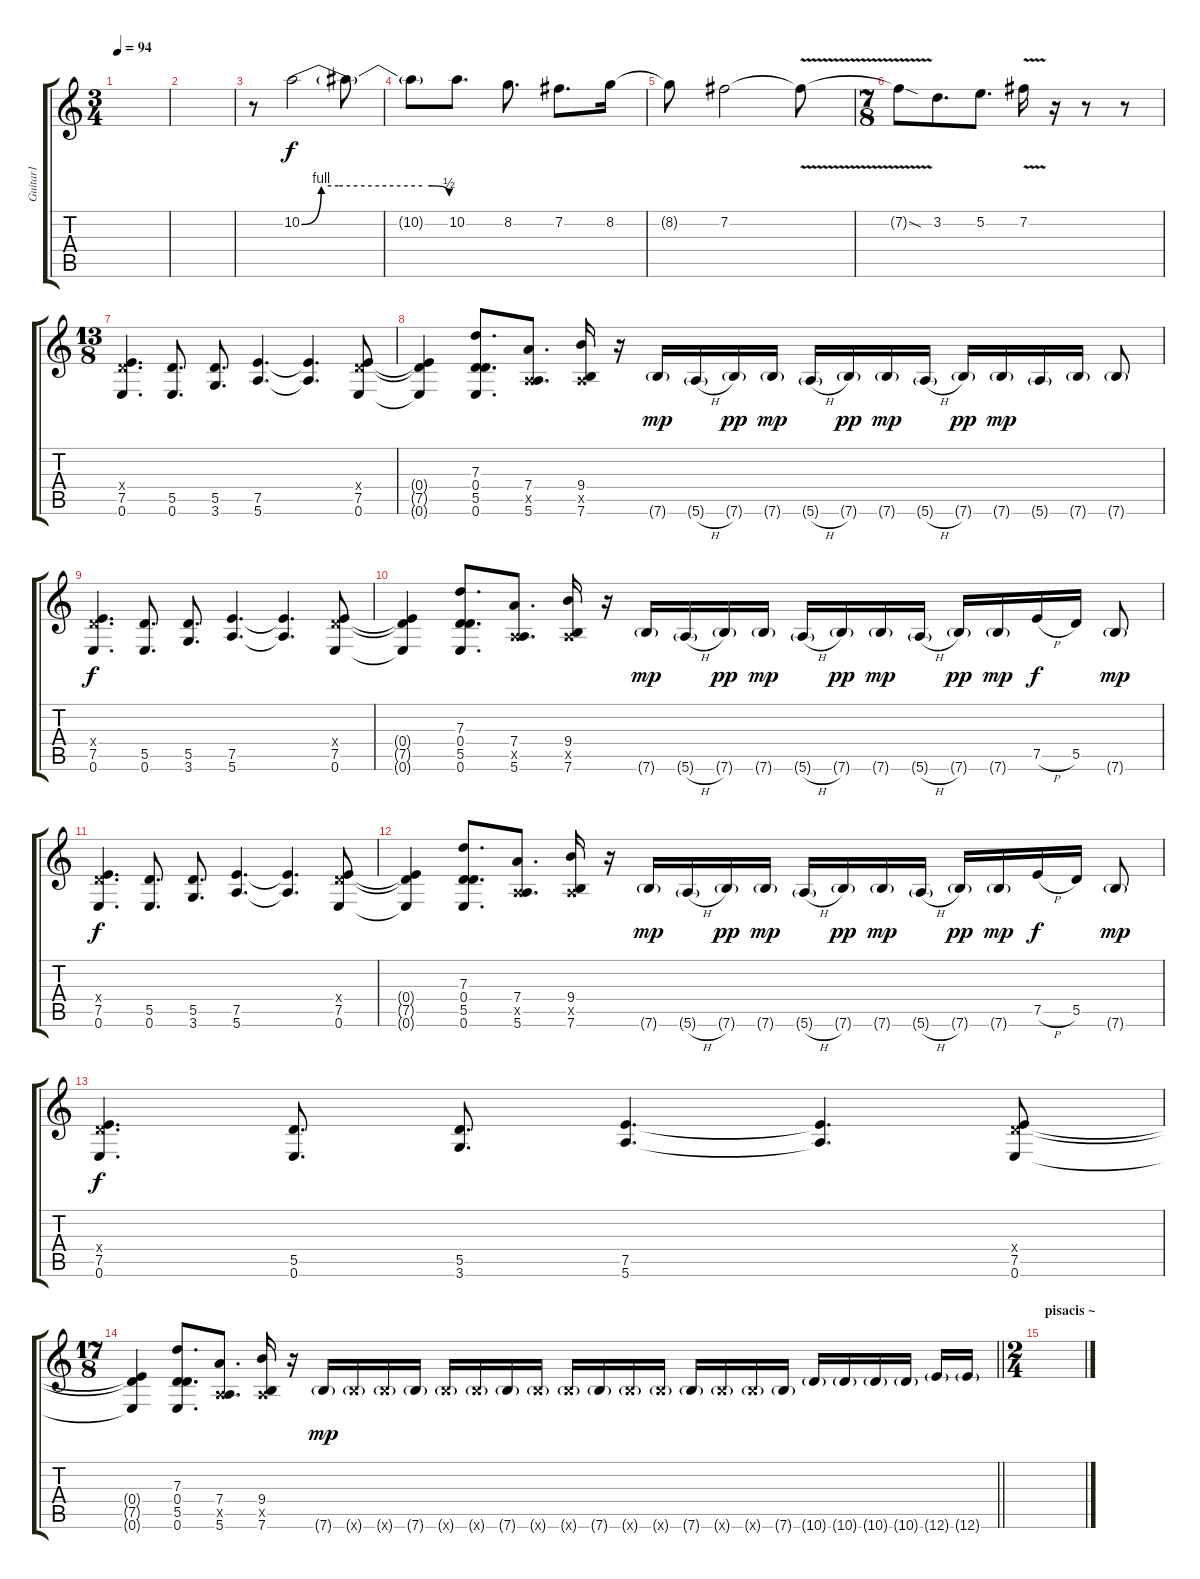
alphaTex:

\track ("Guitar1" "Guitar1") {instrument distortionguitar}
\staff {score tabs}
\tuning (E4 B3 G3 D3 A2 E2) {hide}
\ts (3 4)
\tempo 94
\clef g2
\ks c
|
|
r.8 10.2{be (custom 0 0 8 4 15 4 49 4 53 4 60 2)}.2{volume 12 balance 11} 10.2{t}.8 |
10.2{t}.8 10.2.8{d} 8.2.8{d} 7.2.8{d} 8.2.16 |
8.2{t}.8 7.2.2 7.2{v t}.8 |
\ts (7 8)
7.2{sod t}.8 3.2.8{d} 5.2.8{d} 7.2{v}.16 r.16 r.8 r.8 |
\ts (13 8)
(0.4{x} 7.5 0.6).4{d volume 10 instrument distortionguitar} (5.5 0.6).8{d} (5.5 3.6).8{d} (7.5 5.6).4{d} (7.5{t} 5.6{t}).4{d} (0.4{x} 7.5 0.6).8 |
(0.4{t} 7.5{t} 0.6{t}).4 (7.3 0.4 5.5 0.6).8{d} (7.4 0.5{x} 5.6).8{d} (9.4 0.5{x} 7.6).16 r.16 7.6{g}.16{dy mp} 5.6{h g}.16 7.6{g}.16{dy pp} 7.6{g}.16{dy mp} 5.6{h g}.16 7.6{g}.16{dy pp} 7.6{g}.16{dy mp} 5.6{h g}.16 7.6{g}.16{dy pp} 7.6{g}.16{dy mp} 5.6{g}.16 7.6{g}.16 7.6{g}.8 |
(0.4{x} 7.5 0.6).4{d dy f} (5.5 0.6).8{d} (5.5 3.6).8{d} (7.5 5.6).4{d} (7.5{t} 5.6{t}).4{d} (0.4{x} 7.5 0.6).8 |
(0.4{t} 7.5{t} 0.6{t}).4 (7.3 0.4 5.5 0.6).8{d} (7.4 0.5{x} 5.6).8{d} (9.4 0.5{x} 7.6).16 r.16 7.6{g}.16{dy mp} 5.6{h g}.16 7.6{g}.16{dy pp} 7.6{g}.16{dy mp} 5.6{h g}.16 7.6{g}.16{dy pp} 7.6{g}.16{dy mp} 5.6{h g}.16 7.6{g}.16{dy pp} 7.6{g}.16{dy mp} 7.5{h}.16{dy f} 5.5.16 7.6{g}.8{dy mp} |
(0.4{x} 7.5 0.6).4{d dy f} (5.5 0.6).8{d} (5.5 3.6).8{d} (7.5 5.6).4{d} (7.5{t} 5.6{t}).4{d} (0.4{x} 7.5 0.6).8 |
(0.4{t} 7.5{t} 0.6{t}).4 (7.3 0.4 5.5 0.6).8{d} (7.4 0.5{x} 5.6).8{d} (9.4 0.5{x} 7.6).16 r.16 7.6{g}.16{dy mp} 5.6{h g}.16 7.6{g}.16{dy pp} 7.6{g}.16{dy mp} 5.6{h g}.16 7.6{g}.16{dy pp} 7.6{g}.16{dy mp} 5.6{h g}.16 7.6{g}.16{dy pp} 7.6{g}.16{dy mp} 7.5{h}.16{dy f} 5.5.16 7.6{g}.8{dy mp} |
(0.4{x} 7.5 0.6).4{d dy f} (5.5 0.6).8{d} (5.5 3.6).8{d} (7.5 5.6).4{d} (7.5{t} 5.6{t}).4{d} (0.4{x} 7.5 0.6).8 |
\ts (17 8)
\barLineRight lightlight
(0.4{t} 7.5{t} 0.6{t}).4 (7.3 0.4 5.5 0.6).8{d} (7.4 0.5{x} 5.6).8{d} (9.4 0.5{x} 7.6).16 r.16 7.6{g}.16{dy mp} 7.6{g x}.16 7.6{g x}.16 7.6{g}.16 7.6{g x}.16 7.6{g x}.16 7.6{g}.16 7.6{g x}.16 7.6{g x}.16 7.6{g}.16 7.6{g x}.16 7.6{g x}.16 7.6{g}.16 7.6{g x}.16 7.6{g x}.16 7.6{g}.16 10.6{g}.16 10.6{g}.16 10.6{g}.16 10.6{g}.16 12.6{g}.16 12.6{g}.16 |
\ts (2 4)
\section ("" "pisacis ~")
